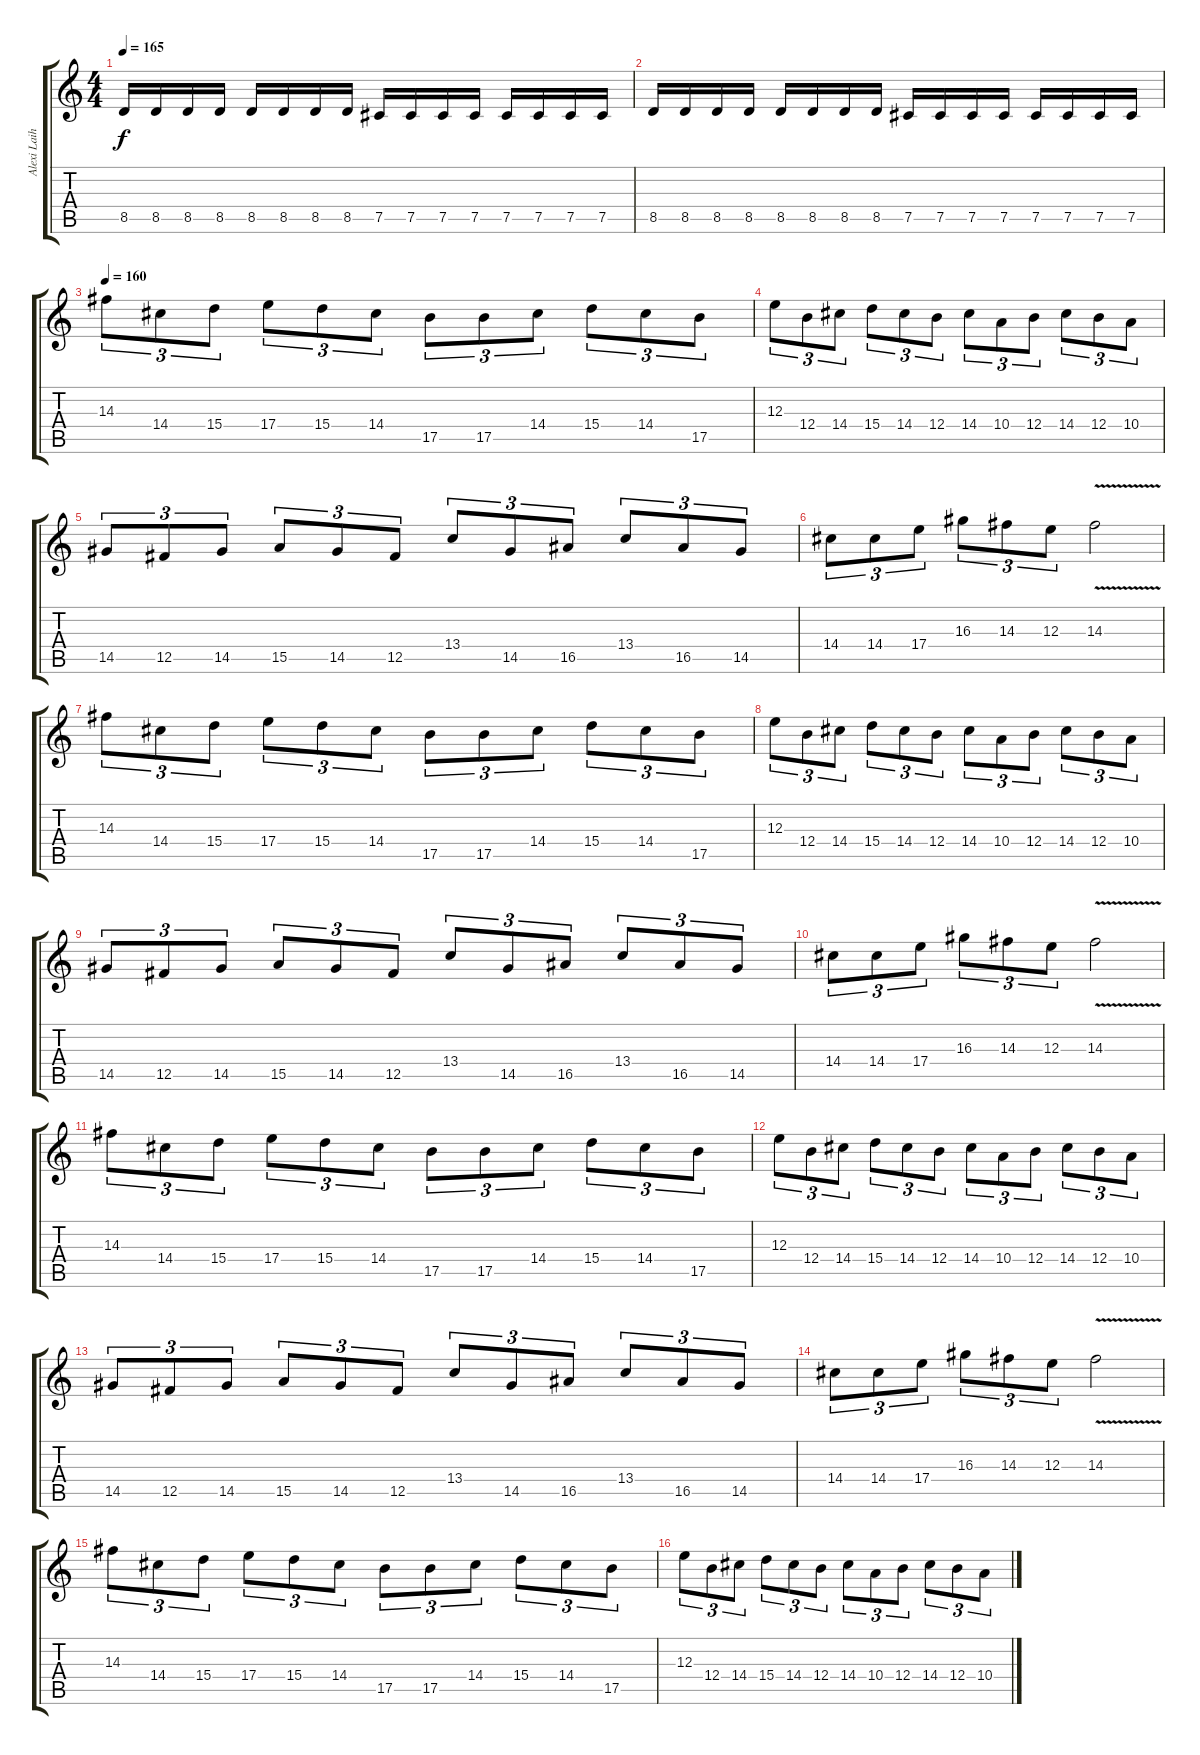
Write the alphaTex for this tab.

\track ("Alexi Laiho" "Alexi Laih") {instrument distortionguitar}
\staff {score tabs}
\tuning (Db4 Ab3 E3 B2 Gb2 Db2) {hide}
\ts (4 4)
\tempo 165
\clef g2
\ks c
8.5.16{dy f} 8.5.16 8.5.16 8.5.16 8.5.16 8.5.16 8.5.16 8.5.16 7.5.16 7.5.16 7.5.16 7.5.16 7.5.16 7.5.16 7.5.16 7.5.16 |
8.5.16 8.5.16 8.5.16 8.5.16 8.5.16 8.5.16 8.5.16 8.5.16 7.5.16 7.5.16 7.5.16 7.5.16 7.5.16 7.5.16 7.5.16 7.5.16 |
\tempo 160
14.3.8{tu (3 2)} 14.4.8{tu (3 2)} 15.4.8{tu (3 2)} 17.4.8{tu (3 2)} 15.4.8{tu (3 2)} 14.4.8{tu (3 2)} 17.5.8{tu (3 2)} 17.5.8{tu (3 2)} 14.4.8{tu (3 2)} 15.4.8{tu (3 2)} 14.4.8{tu (3 2)} 17.5.8{tu (3 2)} |
12.3.8{tu (3 2)} 12.4.8{tu (3 2)} 14.4.8{tu (3 2)} 15.4.8{tu (3 2)} 14.4.8{tu (3 2)} 12.4.8{tu (3 2)} 14.4.8{tu (3 2)} 10.4.8{tu (3 2)} 12.4.8{tu (3 2)} 14.4.8{tu (3 2)} 12.4.8{tu (3 2)} 10.4.8{tu (3 2)} |
14.5.8{tu (3 2)} 12.5.8{tu (3 2)} 14.5.8{tu (3 2)} 15.5.8{tu (3 2)} 14.5.8{tu (3 2)} 12.5.8{tu (3 2)} 13.4.8{tu (3 2)} 14.5.8{tu (3 2)} 16.5.8{tu (3 2)} 13.4.8{tu (3 2)} 16.5.8{tu (3 2)} 14.5.8{tu (3 2)} |
14.4.8{tu (3 2)} 14.4.8{tu (3 2)} 17.4.8{tu (3 2)} 16.3.8{tu (3 2)} 14.3.8{tu (3 2)} 12.3.8{tu (3 2)} 14.3{v}.2 |
14.3.8{tu (3 2)} 14.4.8{tu (3 2)} 15.4.8{tu (3 2)} 17.4.8{tu (3 2)} 15.4.8{tu (3 2)} 14.4.8{tu (3 2)} 17.5.8{tu (3 2)} 17.5.8{tu (3 2)} 14.4.8{tu (3 2)} 15.4.8{tu (3 2)} 14.4.8{tu (3 2)} 17.5.8{tu (3 2)} |
12.3.8{tu (3 2)} 12.4.8{tu (3 2)} 14.4.8{tu (3 2)} 15.4.8{tu (3 2)} 14.4.8{tu (3 2)} 12.4.8{tu (3 2)} 14.4.8{tu (3 2)} 10.4.8{tu (3 2)} 12.4.8{tu (3 2)} 14.4.8{tu (3 2)} 12.4.8{tu (3 2)} 10.4.8{tu (3 2)} |
14.5.8{tu (3 2)} 12.5.8{tu (3 2)} 14.5.8{tu (3 2)} 15.5.8{tu (3 2)} 14.5.8{tu (3 2)} 12.5.8{tu (3 2)} 13.4.8{tu (3 2)} 14.5.8{tu (3 2)} 16.5.8{tu (3 2)} 13.4.8{tu (3 2)} 16.5.8{tu (3 2)} 14.5.8{tu (3 2)} |
14.4.8{tu (3 2)} 14.4.8{tu (3 2)} 17.4.8{tu (3 2)} 16.3.8{tu (3 2)} 14.3.8{tu (3 2)} 12.3.8{tu (3 2)} 14.3{v}.2 |
14.3.8{tu (3 2)} 14.4.8{tu (3 2)} 15.4.8{tu (3 2)} 17.4.8{tu (3 2)} 15.4.8{tu (3 2)} 14.4.8{tu (3 2)} 17.5.8{tu (3 2)} 17.5.8{tu (3 2)} 14.4.8{tu (3 2)} 15.4.8{tu (3 2)} 14.4.8{tu (3 2)} 17.5.8{tu (3 2)} |
12.3.8{tu (3 2)} 12.4.8{tu (3 2)} 14.4.8{tu (3 2)} 15.4.8{tu (3 2)} 14.4.8{tu (3 2)} 12.4.8{tu (3 2)} 14.4.8{tu (3 2)} 10.4.8{tu (3 2)} 12.4.8{tu (3 2)} 14.4.8{tu (3 2)} 12.4.8{tu (3 2)} 10.4.8{tu (3 2)} |
14.5.8{tu (3 2)} 12.5.8{tu (3 2)} 14.5.8{tu (3 2)} 15.5.8{tu (3 2)} 14.5.8{tu (3 2)} 12.5.8{tu (3 2)} 13.4.8{tu (3 2)} 14.5.8{tu (3 2)} 16.5.8{tu (3 2)} 13.4.8{tu (3 2)} 16.5.8{tu (3 2)} 14.5.8{tu (3 2)} |
14.4.8{tu (3 2)} 14.4.8{tu (3 2)} 17.4.8{tu (3 2)} 16.3.8{tu (3 2)} 14.3.8{tu (3 2)} 12.3.8{tu (3 2)} 14.3{v}.2 |
14.3.8{tu (3 2)} 14.4.8{tu (3 2)} 15.4.8{tu (3 2)} 17.4.8{tu (3 2)} 15.4.8{tu (3 2)} 14.4.8{tu (3 2)} 17.5.8{tu (3 2)} 17.5.8{tu (3 2)} 14.4.8{tu (3 2)} 15.4.8{tu (3 2)} 14.4.8{tu (3 2)} 17.5.8{tu (3 2)} |
12.3.8{tu (3 2)} 12.4.8{tu (3 2)} 14.4.8{tu (3 2)} 15.4.8{tu (3 2)} 14.4.8{tu (3 2)} 12.4.8{tu (3 2)} 14.4.8{tu (3 2)} 10.4.8{tu (3 2)} 12.4.8{tu (3 2)} 14.4.8{tu (3 2)} 12.4.8{tu (3 2)} 10.4.8{tu (3 2)}
